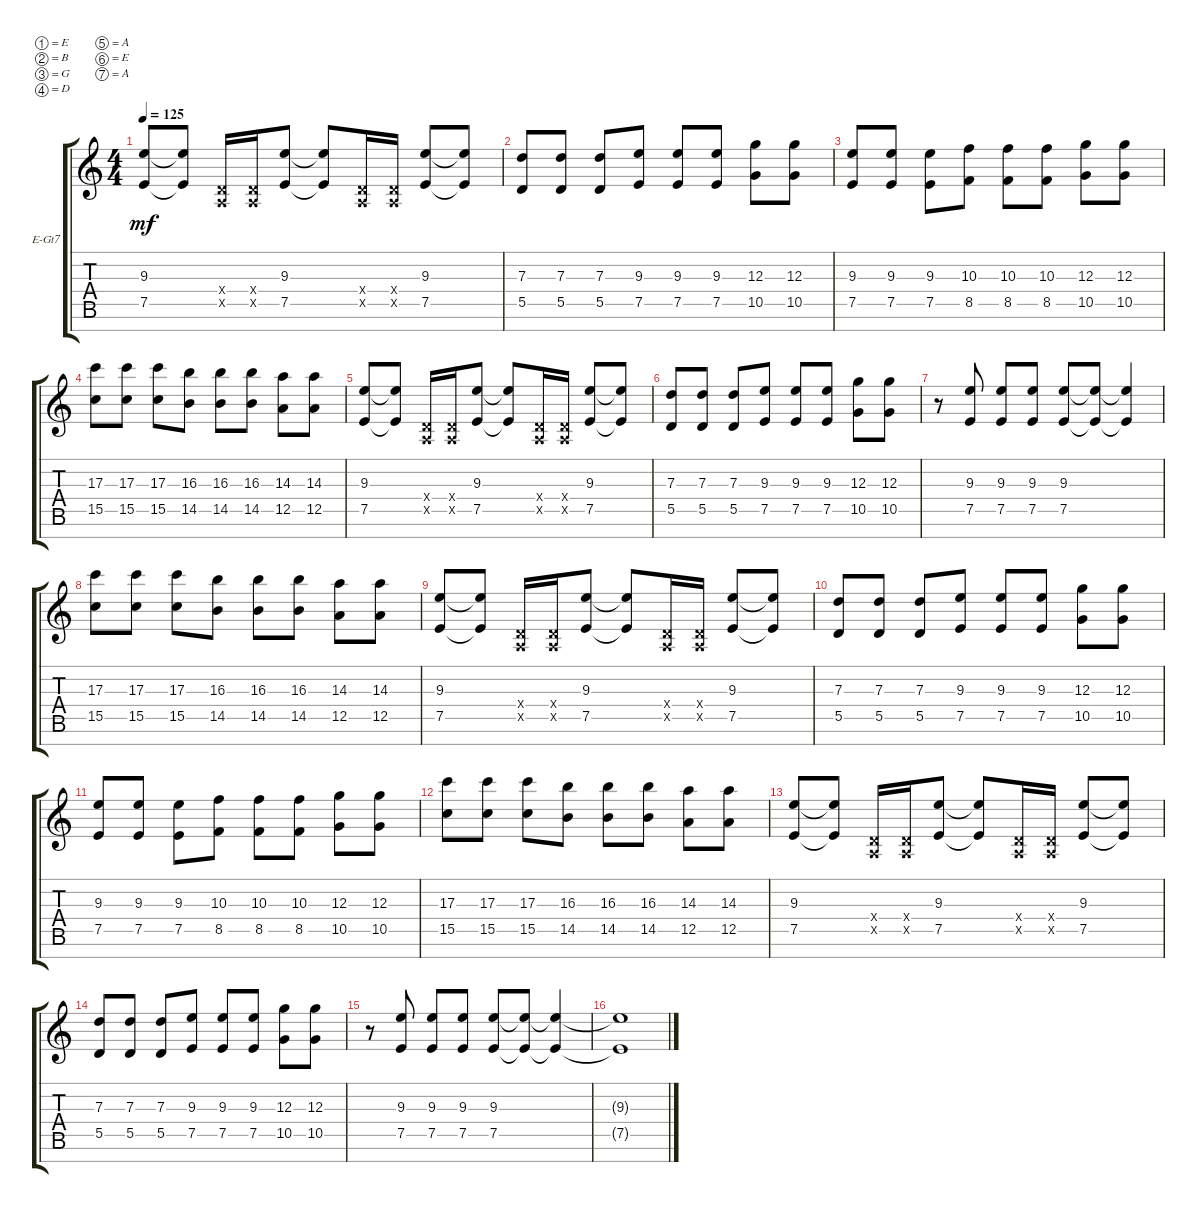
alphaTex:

\defaultSystemsLayout 4
\bracketExtendMode groupsimilarinstruments
\firstSystemTrackNameOrientation horizontal
\otherSystemsTrackNameOrientation horizontal
\track ("Lead" "E-Gt7") {instrument distortionguitar}
\staff {score tabs}
\tuning (E4 B3 G3 D3 A2 E2 A1)
\ts (4 4)
\tempo 125
\clef g2
\ks c
(7.5 9.3).8{dy mf} (7.5{t} 9.3{t}).8 (0.5{x} 0.4{x}).16 (0.4{x} 0.5{x}).16 (7.5 9.3).8 (9.3{t} 7.5{t}).8 (0.5{x} 0.4{x}).16 (0.4{x} 0.5{x}).16 (7.5 9.3).8 (9.3{t} 7.5{t}).8 |
(5.5 7.3).8 (5.5 7.3).8 (5.5 7.3).8 (7.5 9.3).8 (7.5 9.3).8 (7.5 9.3).8 (10.5 12.3).8 (10.5 12.3).8 |
(7.5 9.3).8 (7.5 9.3).8 (7.5 9.3).8 (8.5 10.3).8 (8.5 10.3).8 (8.5 10.3).8 (10.5 12.3).8 (10.5 12.3).8 |
(15.5 17.3).8 (15.5 17.3).8 (15.5 17.3).8 (14.5 16.3).8 (14.5 16.3).8 (14.5 16.3).8 (12.5 14.3).8 (12.5 14.3).8 |
(7.5 9.3).8 (7.5{t} 9.3{t}).8 (0.5{x} 0.4{x}).16 (0.4{x} 0.5{x}).16 (7.5 9.3).8 (9.3{t} 7.5{t}).8 (0.5{x} 0.4{x}).16 (0.4{x} 0.5{x}).16 (7.5 9.3).8 (9.3{t} 7.5{t}).8 |
(5.5 7.3).8 (5.5 7.3).8 (5.5 7.3).8 (7.5 9.3).8 (7.5 9.3).8 (7.5 9.3).8 (10.5 12.3).8 (10.5 12.3).8 |
r.8 (7.5 9.3).8 (7.5 9.3).8 (7.5 9.3).8 (7.5 9.3).8 (9.3{t} 7.5{t}).8 (7.5{t} 9.3{t}).4 |
(15.5 17.3).8 (15.5 17.3).8 (15.5 17.3).8 (14.5 16.3).8 (14.5 16.3).8 (14.5 16.3).8 (12.5 14.3).8 (12.5 14.3).8 |
(7.5 9.3).8 (7.5{t} 9.3{t}).8 (0.5{x} 0.4{x}).16 (0.4{x} 0.5{x}).16 (7.5 9.3).8 (9.3{t} 7.5{t}).8 (0.5{x} 0.4{x}).16 (0.4{x} 0.5{x}).16 (7.5 9.3).8 (9.3{t} 7.5{t}).8 |
(5.5 7.3).8 (5.5 7.3).8 (5.5 7.3).8 (7.5 9.3).8 (7.5 9.3).8 (7.5 9.3).8 (10.5 12.3).8 (10.5 12.3).8 |
(7.5 9.3).8 (7.5 9.3).8 (7.5 9.3).8 (8.5 10.3).8 (8.5 10.3).8 (8.5 10.3).8 (10.5 12.3).8 (10.5 12.3).8 |
(15.5 17.3).8 (15.5 17.3).8 (15.5 17.3).8 (14.5 16.3).8 (14.5 16.3).8 (14.5 16.3).8 (12.5 14.3).8 (12.5 14.3).8 |
(7.5 9.3).8 (7.5{t} 9.3{t}).8 (0.5{x} 0.4{x}).16 (0.4{x} 0.5{x}).16 (7.5 9.3).8 (9.3{t} 7.5{t}).8 (0.5{x} 0.4{x}).16 (0.4{x} 0.5{x}).16 (7.5 9.3).8 (9.3{t} 7.5{t}).8 |
(5.5 7.3).8 (5.5 7.3).8 (5.5 7.3).8 (7.5 9.3).8 (7.5 9.3).8 (7.5 9.3).8 (10.5 12.3).8 (10.5 12.3).8 |
r.8 (7.5 9.3).8 (7.5 9.3).8 (7.5 9.3).8 (7.5 9.3).8 (9.3{t} 7.5{t}).8 (7.5{t} 9.3{t}).4 |
(7.5{t} 9.3{t}).1
